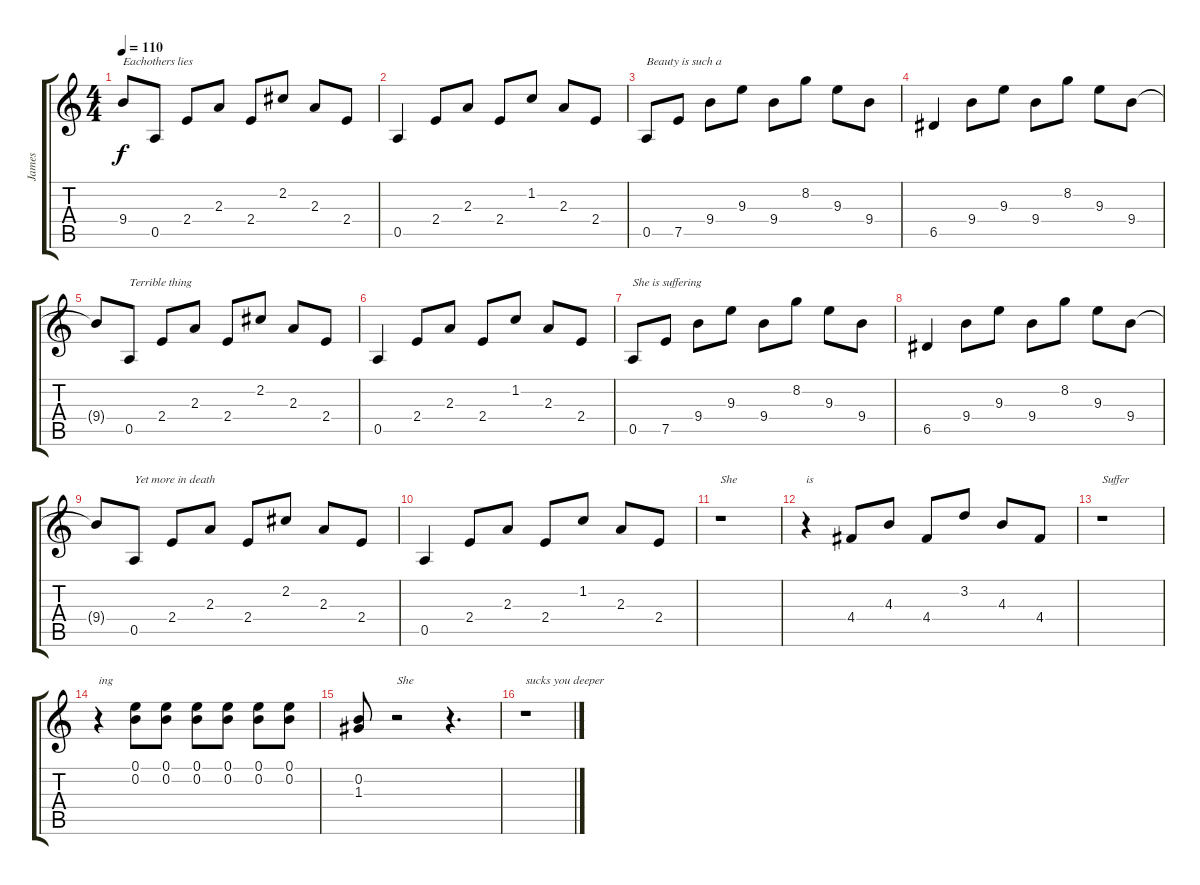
\track ("James" "James") {instrument distortionguitar}
\staff {score tabs}
\tuning (E4 B3 G3 D3 A2 E2) {hide}
\ts (4 4)
\tempo 110
\clef g2
\ks c
9.4{t}.8{txt "Eachothers lies" dy f} 0.5.8 2.4.8 2.3.8 2.4.8 2.2.8 2.3.8 2.4.8 |
0.5.4 2.4.8 2.3.8 2.4.8 1.2.8 2.3.8 2.4.8 |
0.5.8{txt "Beauty is such a"} 7.5.8 9.4.8 9.3.8 9.4.8 8.2.8 9.3.8 9.4.8 |
6.5.4 9.4.8 9.3.8 9.4.8 8.2.8 9.3.8 9.4.8 |
9.4{t}.8 0.5.8{txt "Terrible thing"} 2.4.8 2.3.8 2.4.8 2.2.8 2.3.8 2.4.8 |
0.5.4 2.4.8 2.3.8 2.4.8 1.2.8 2.3.8 2.4.8 |
0.5.8{txt "She is suffering"} 7.5.8 9.4.8 9.3.8 9.4.8 8.2.8 9.3.8 9.4.8 |
6.5.4 9.4.8 9.3.8 9.4.8 8.2.8 9.3.8 9.4.8 |
9.4{t}.8 0.5.8{txt "Yet more in death"} 2.4.8 2.3.8 2.4.8 2.2.8 2.3.8 2.4.8 |
0.5.4 2.4.8 2.3.8 2.4.8 1.2.8 2.3.8 2.4.8 |
r.1{txt "She"} |
r.4{txt "is"} 4.4.8 4.3.8 4.4.8 3.2.8 4.3.8 4.4.8 |
r.1{txt "Suffer"} |
r.4{txt "ing"} (0.1 0.2).8 (0.1 0.2).8 (0.1 0.2).8 (0.1 0.2).8 (0.1 0.2).8 (0.1 0.2).8 |
(0.2 1.3).8 r.2{txt "She"} r.4{d} |
r.1{txt "sucks you deeper"}
